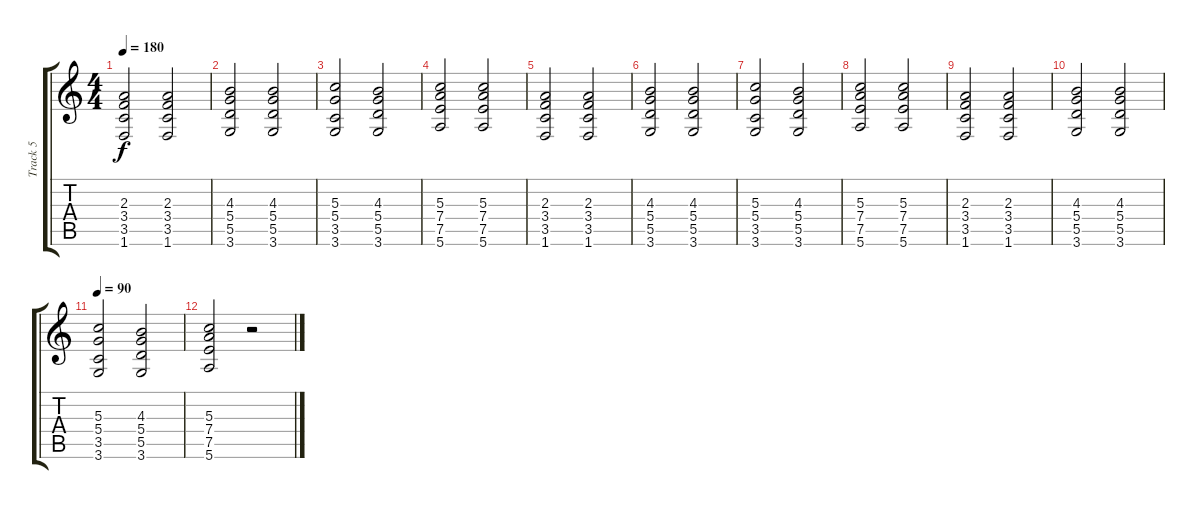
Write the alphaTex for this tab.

\track ("Track 5" "Track 5") {instrument distortionguitar}
\staff {score tabs}
\tuning (E4 B3 G3 D3 A2 E2) {hide}
\ts (4 4)
\tempo 180
\clef g2
\ks c
(2.3 3.4 3.5 1.6).2{dy f} (2.3 3.4 3.5 1.6).2 |
(4.3 5.4 5.5 3.6).2 (4.3 5.4 5.5 3.6).2 |
(5.3 5.4 3.5 3.6).2 (4.3 5.4 5.5 3.6).2 |
(5.3 7.4 7.5 5.6).2 (5.3 7.4 7.5 5.6).2 |
(2.3 3.4 3.5 1.6).2 (2.3 3.4 3.5 1.6).2 |
(4.3 5.4 5.5 3.6).2 (4.3 5.4 5.5 3.6).2 |
(5.3 5.4 3.5 3.6).2 (4.3 5.4 5.5 3.6).2 |
(5.3 7.4 7.5 5.6).2 (5.3 7.4 7.5 5.6).2 |
(2.3 3.4 3.5 1.6).2 (2.3 3.4 3.5 1.6).2 |
(4.3 5.4 5.5 3.6).2 (4.3 5.4 5.5 3.6).2 |
\tempo 90
(5.3 5.4 3.5 3.6).2 (4.3 5.4 5.5 3.6).2 |
(5.3 7.4 7.5 5.6).2 r.2
